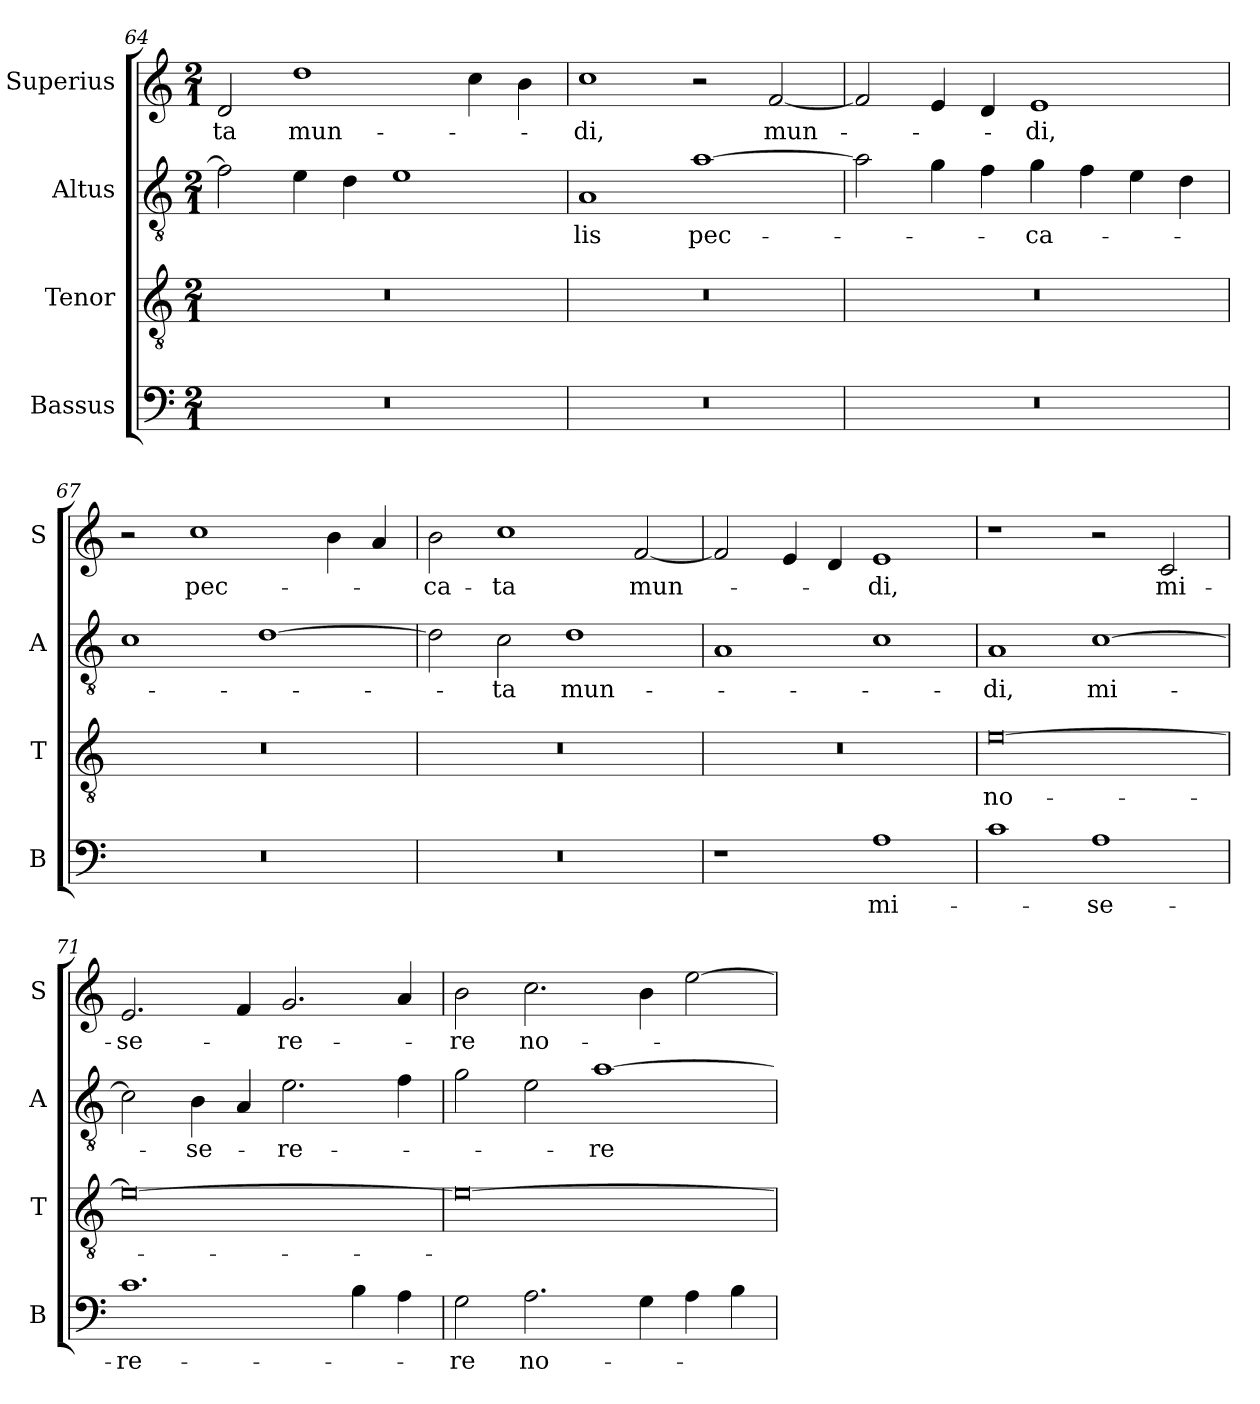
**kern	**text	**kern	**text	**kern	**text	**kern	**text
*part4	*part4	*part3	*part3	*part2	*part2	*part1	*part1
*staff4	*staff4	*staff3	*staff3	*staff2	*staff2	*staff1	*staff1
*I"Bassus	*	*I"Tenor	*	*I"Altus	*	*I"Superius	*
*I'B	*	*I'T	*	*I'A	*	*I'S	*
*clefF4	*	*clefGv2	*	*clefGv2	*	*clefG2	*
*k[]	*	*k[]	*	*k[]	*	*k[]	*
*M2/1	*	*M2/1	*	*M2/1	*	*M2/1	*
=64	=64	=64	=64	=64	=64	=64	=64
0r	.	0r	.	2f\]	.	2d/	-ta
.	.	.	.	4e\	.	1dd	mun-
.	.	.	.	4d\	.	.	.
.	.	.	.	1e	.	.	.
.	.	.	.	.	.	4cc\	.
.	.	.	.	.	.	4b\	.
=65	=65	=65	=65	=65	=65	=65	=65
0r	.	0r	.	1A	-lis	1cc	-di,
.	.	.	.	[1a	pec-	2r	.
.	.	.	.	.	.	[2f/	mun-
=66	=66	=66	=66	=66	=66	=66	=66
0r	.	0r	.	2a\]	.	2f/]	.
.	.	.	.	4g\	.	4e/	.
.	.	.	.	4f\	.	4d/	.
.	.	.	.	4g\	-ca-	1e	-di,
.	.	.	.	4f\	.	.	.
.	.	.	.	4e\	.	.	.
.	.	.	.	4d\	.	.	.
=67	=67	=67	=67	=67	=67	=67	=67
0r	.	0r	.	1c	.	2r	.
.	.	.	.	.	.	1cc	pec-
.	.	.	.	[1d	.	.	.
.	.	.	.	.	.	4b\	.
.	.	.	.	.	.	4a/	.
=68	=68	=68	=68	=68	=68	=68	=68
0r	.	0r	.	2d\]	.	2b\	-ca-
.	.	.	.	2c\	-ta	1cc	-ta
.	.	.	.	1d	mun-	.	.
.	.	.	.	.	.	[2f/	mun-
=69	=69	=69	=69	=69	=69	=69	=69
1r	.	0r	.	1A	.	2f/]	.
.	.	.	.	.	.	4e/	.
.	.	.	.	.	.	4d/	.
1A	mi-	.	.	1c	.	1e	-di,
=70	=70	=70	=70	=70	=70	=70	=70
1c	.	[0e	no-	1A	-di,	1r	.
1A	-se-	.	.	[1c	mi-	2r	.
.	.	.	.	.	.	2c/	mi-
=71	=71	=71	=71	=71	=71	=71	=71
1.c	-re-	0e_	.	2c\]	.	2.e/	-se-
.	.	.	.	4B\	-se-	.	.
.	.	.	.	4A/	.	4f/	.
.	.	.	.	2.e\	-re-	2.g/	-re-
4B\	.	.	.	.	.	.	.
4A\	.	.	.	4f\	.	4a/	.
=72	=72	=72	=72	=72	=72	=72	=72
2G\	-re	0e_	.	2g\	.	2b\	-re
2.A\	no-	.	.	2e\	.	2.cc\	no-
.	.	.	.	[1a	-re	.	.
4G\	.	.	.	.	.	4b\	.
4A\	.	.	.	.	.	[2ee\	.
4B\	.	.	.	.	.	.	.
=	=	=	=	=	=	=	=
*-	*-	*-	*-	*-	*-	*-	*-
